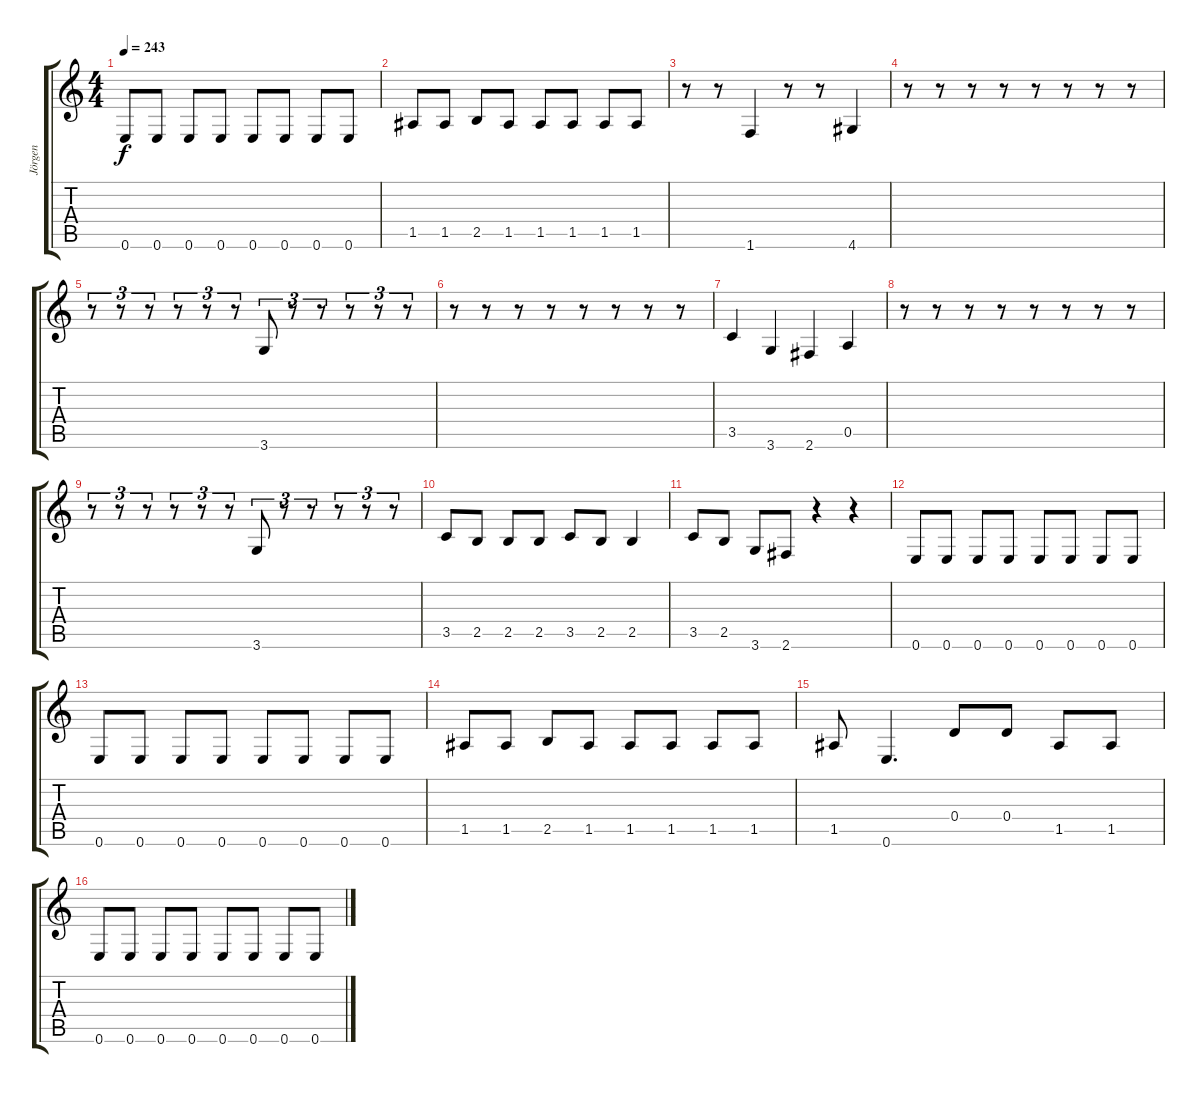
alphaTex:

\track ("Jörgen" "Jörgen") {instrument electricbasspick}
\staff {score tabs}
\tuning (E4 B3 G3 D3 A2 E2) {hide}
\ts (4 4)
\tempo 243
\clef g2
\ks c
0.6.8{dy f} 0.6.8 0.6.8 0.6.8 0.6.8 0.6.8 0.6.8 0.6.8 |
1.5.8 1.5.8 2.5.8 1.5.8 1.5.8 1.5.8 1.5.8 1.5.8 |
r.8 r.8 1.6.4 r.8 r.8 4.6.4 |
r.8 r.8 r.8 r.8 r.8 r.8 r.8 r.8 |
r.8{tu (3 2)} r.8{tu (3 2)} r.8{tu (3 2)} r.8{tu (3 2)} r.8{tu (3 2)} r.8{tu (3 2)} 3.6.8{tu (3 2)} r.8{tu (3 2)} r.8{tu (3 2)} r.8{tu (3 2)} r.8{tu (3 2)} r.8{tu (3 2)} |
r.8 r.8 r.8 r.8 r.8 r.8 r.8 r.8 |
3.5.4 3.6.4 2.6.4 0.5.4 |
r.8 r.8 r.8 r.8 r.8 r.8 r.8 r.8 |
r.8{tu (3 2)} r.8{tu (3 2)} r.8{tu (3 2)} r.8{tu (3 2)} r.8{tu (3 2)} r.8{tu (3 2)} 3.6.8{tu (3 2)} r.8{tu (3 2)} r.8{tu (3 2)} r.8{tu (3 2)} r.8{tu (3 2)} r.8{tu (3 2)} |
3.5.8 2.5.8 2.5.8 2.5.8 3.5.8 2.5.8 2.5.4 |
3.5.8 2.5.8 3.6.8 2.6.8 r.4 r.4 |
0.6.8 0.6.8 0.6.8 0.6.8 0.6.8 0.6.8 0.6.8 0.6.8 |
0.6.8 0.6.8 0.6.8 0.6.8 0.6.8 0.6.8 0.6.8 0.6.8 |
1.5.8 1.5.8 2.5.8 1.5.8 1.5.8 1.5.8 1.5.8 1.5.8 |
1.5.8 0.6.4{d} 0.4.8 0.4.8 1.5.8 1.5.8 |
0.6.8 0.6.8 0.6.8 0.6.8 0.6.8 0.6.8 0.6.8 0.6.8
